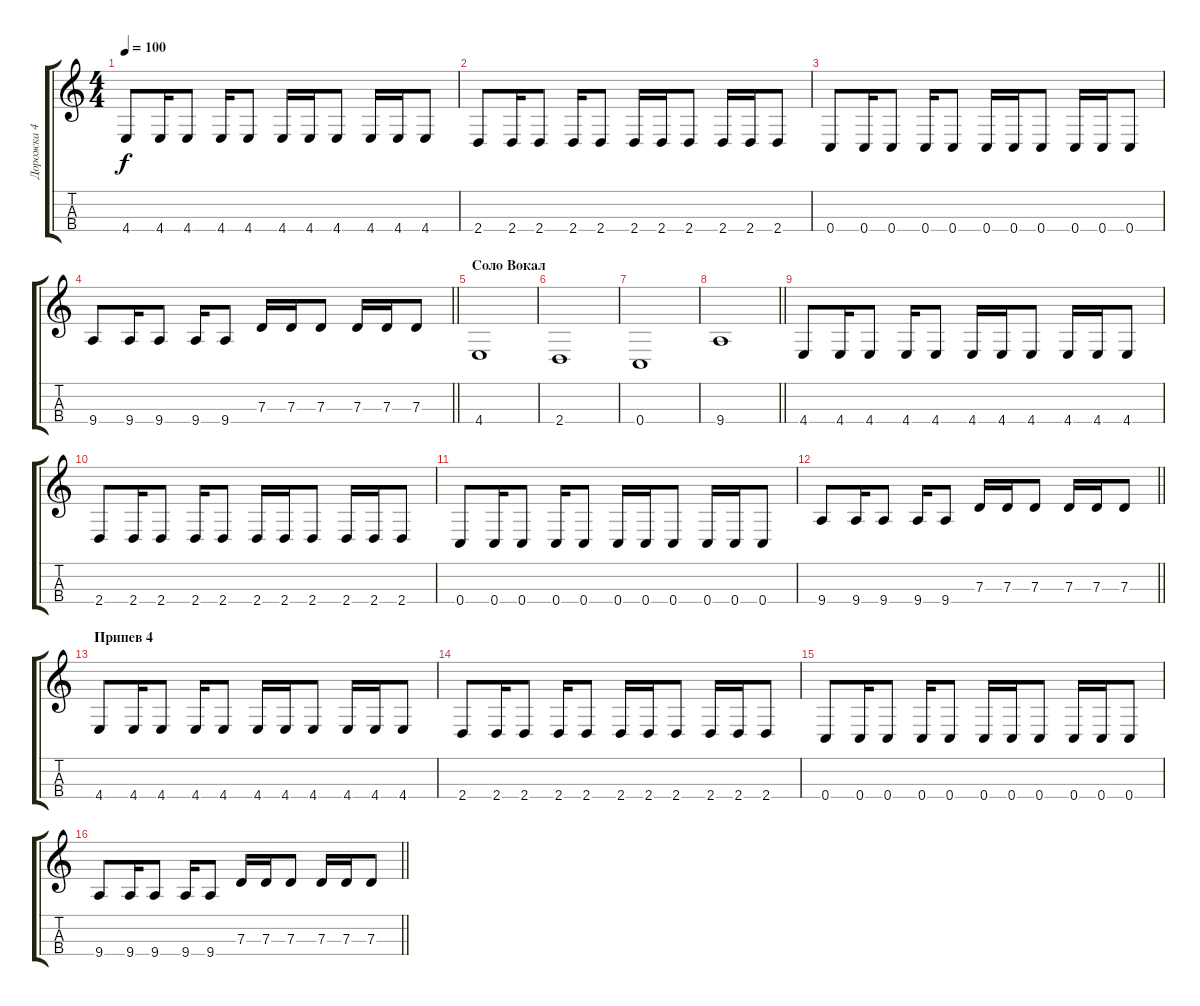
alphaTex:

\track ("Дорожка 4" "Дорожка 4") {instrument electricbassfinger}
\staff {score tabs}
\tuning (F3 C3 G2 C2) {hide}
\ts (4 4)
\tempo 100
\clef g2
\ks c
4.4.8{dy f} 4.4.16 4.4.8 4.4.16 4.4.8 4.4.16 4.4.16 4.4.8 4.4.16 4.4.16 4.4.8 |
2.4.8 2.4.16 2.4.8 2.4.16 2.4.8 2.4.16 2.4.16 2.4.8 2.4.16 2.4.16 2.4.8 |
0.4.8 0.4.16 0.4.8 0.4.16 0.4.8 0.4.16 0.4.16 0.4.8 0.4.16 0.4.16 0.4.8 |
\barLineRight lightlight
9.4.8 9.4.16 9.4.8 9.4.16 9.4.8 7.3.16 7.3.16 7.3.8 7.3.16 7.3.16 7.3.8 |
\section ("" "Соло Вокал")
4.4.1 |
2.4.1 |
0.4.1 |
\barLineRight lightlight
9.4.1 |
4.4.8 4.4.16 4.4.8 4.4.16 4.4.8 4.4.16 4.4.16 4.4.8 4.4.16 4.4.16 4.4.8 |
2.4.8 2.4.16 2.4.8 2.4.16 2.4.8 2.4.16 2.4.16 2.4.8 2.4.16 2.4.16 2.4.8 |
0.4.8 0.4.16 0.4.8 0.4.16 0.4.8 0.4.16 0.4.16 0.4.8 0.4.16 0.4.16 0.4.8 |
\barLineRight lightlight
9.4.8 9.4.16 9.4.8 9.4.16 9.4.8 7.3.16 7.3.16 7.3.8 7.3.16 7.3.16 7.3.8 |
\section ("" "Припев 4")
4.4.8 4.4.16 4.4.8 4.4.16 4.4.8 4.4.16 4.4.16 4.4.8 4.4.16 4.4.16 4.4.8 |
2.4.8 2.4.16 2.4.8 2.4.16 2.4.8 2.4.16 2.4.16 2.4.8 2.4.16 2.4.16 2.4.8 |
0.4.8 0.4.16 0.4.8 0.4.16 0.4.8 0.4.16 0.4.16 0.4.8 0.4.16 0.4.16 0.4.8 |
\barLineRight lightlight
9.4.8 9.4.16 9.4.8 9.4.16 9.4.8 7.3.16 7.3.16 7.3.8 7.3.16 7.3.16 7.3.8
